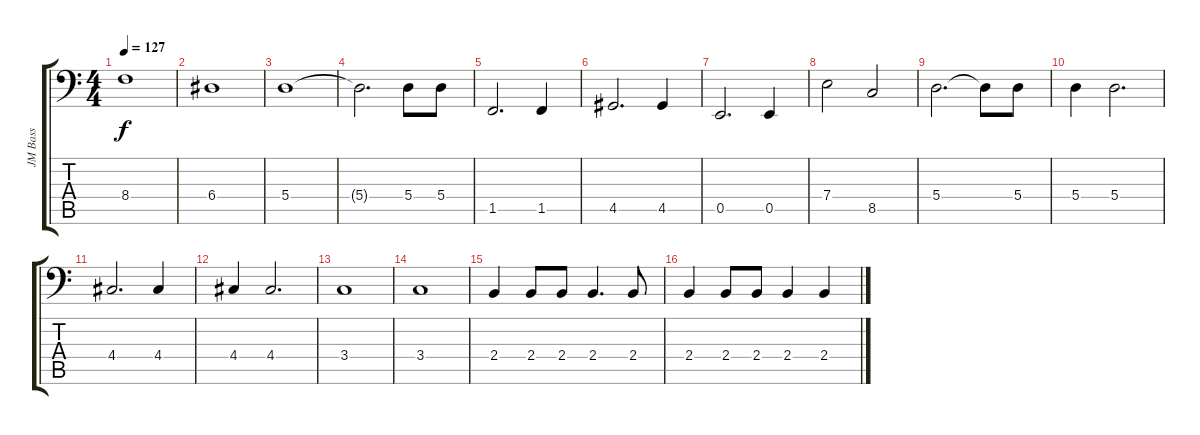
\track ("JM Bass" "JM Bass") {instrument electricbassfinger}
\staff {score tabs}
\tuning (C3 G2 D2 A1 E1 B0) {hide}
\ts (4 4)
\tempo 127
\clef f4
\ks c
8.4.1{dy f} |
6.4.1 |
5.4.1 |
5.4{t}.2{d} 5.4.8 5.4.8 |
1.5.2{d} 1.5.4 |
4.5.2{d} 4.5.4 |
0.5.2{d} 0.5.4 |
7.4.2 8.5.2 |
5.4.2{d} 5.4{t}.8 5.4.8 |
5.4.4 5.4.2{d} |
4.4.2{d} 4.4.4 |
4.4.4 4.4.2{d} |
3.4.1 |
3.4.1 |
2.4.4 2.4.8 2.4.8 2.4.4{d} 2.4.8 |
2.4.4 2.4.8 2.4.8 2.4.4 2.4.4
